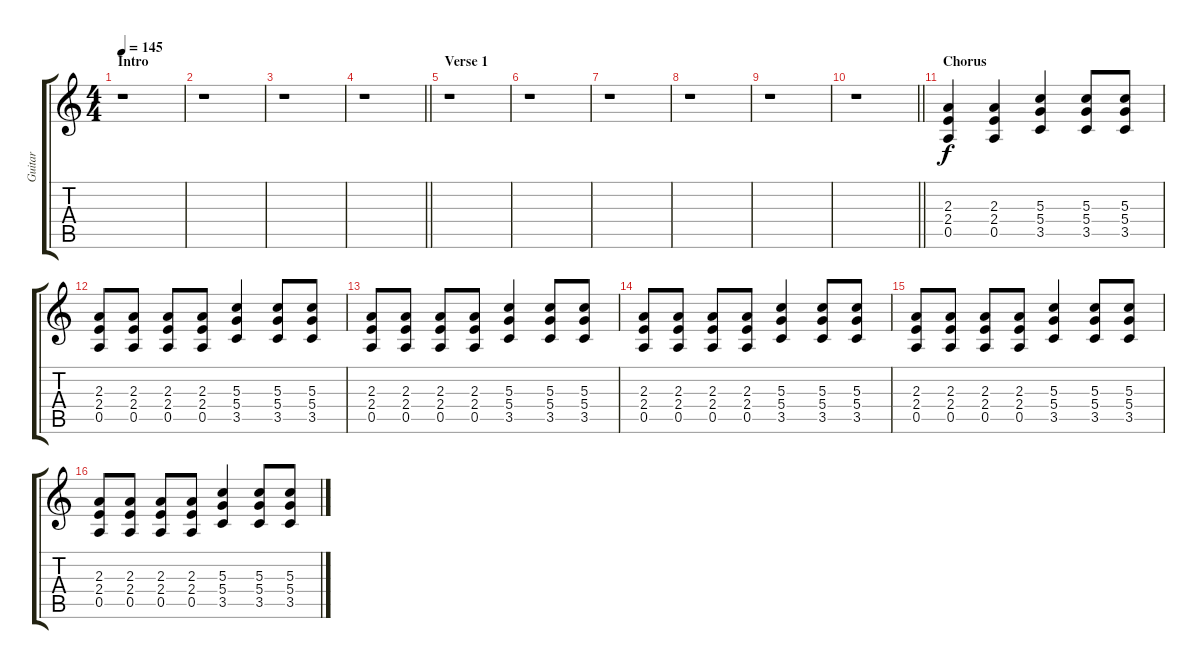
\track ("Guitar" "Guitar") {instrument distortionguitar}
\staff {score tabs}
\tuning (E4 B3 G3 D3 A2 E2) {hide}
\ts (4 4)
\section ("" "Intro")
\tempo 145
\clef g2
\ks c
r.1{dy f instrument distortionguitar} |
r.1 |
r.1 |
\barLineRight lightlight
r.1 |
\section ("" "Verse 1")
r.1 |
r.1 |
r.1 |
r.1 |
r.1 |
\barLineRight lightlight
r.1 |
\section ("" "Chorus")
(2.3 2.4 0.5).4 (2.3 2.4 0.5).4 (5.3 5.4 3.5).4 (5.3 5.4 3.5).8 (5.3 5.4 3.5).8 |
(2.3 2.4 0.5).8 (2.3 2.4 0.5).8 (2.3 2.4 0.5).8 (2.3 2.4 0.5).8 (5.3 5.4 3.5).4 (5.3 5.4 3.5).8 (5.3 5.4 3.5).8 |
(2.3 2.4 0.5).8 (2.3 2.4 0.5).8 (2.3 2.4 0.5).8 (2.3 2.4 0.5).8 (5.3 5.4 3.5).4 (5.3 5.4 3.5).8 (5.3 5.4 3.5).8 |
(2.3 2.4 0.5).8 (2.3 2.4 0.5).8 (2.3 2.4 0.5).8 (2.3 2.4 0.5).8 (5.3 5.4 3.5).4 (5.3 5.4 3.5).8 (5.3 5.4 3.5).8 |
(2.3 2.4 0.5).8 (2.3 2.4 0.5).8 (2.3 2.4 0.5).8 (2.3 2.4 0.5).8 (5.3 5.4 3.5).4 (5.3 5.4 3.5).8 (5.3 5.4 3.5).8 |
(2.3 2.4 0.5).8 (2.3 2.4 0.5).8 (2.3 2.4 0.5).8 (2.3 2.4 0.5).8 (5.3 5.4 3.5).4 (5.3 5.4 3.5).8 (5.3 5.4 3.5).8
